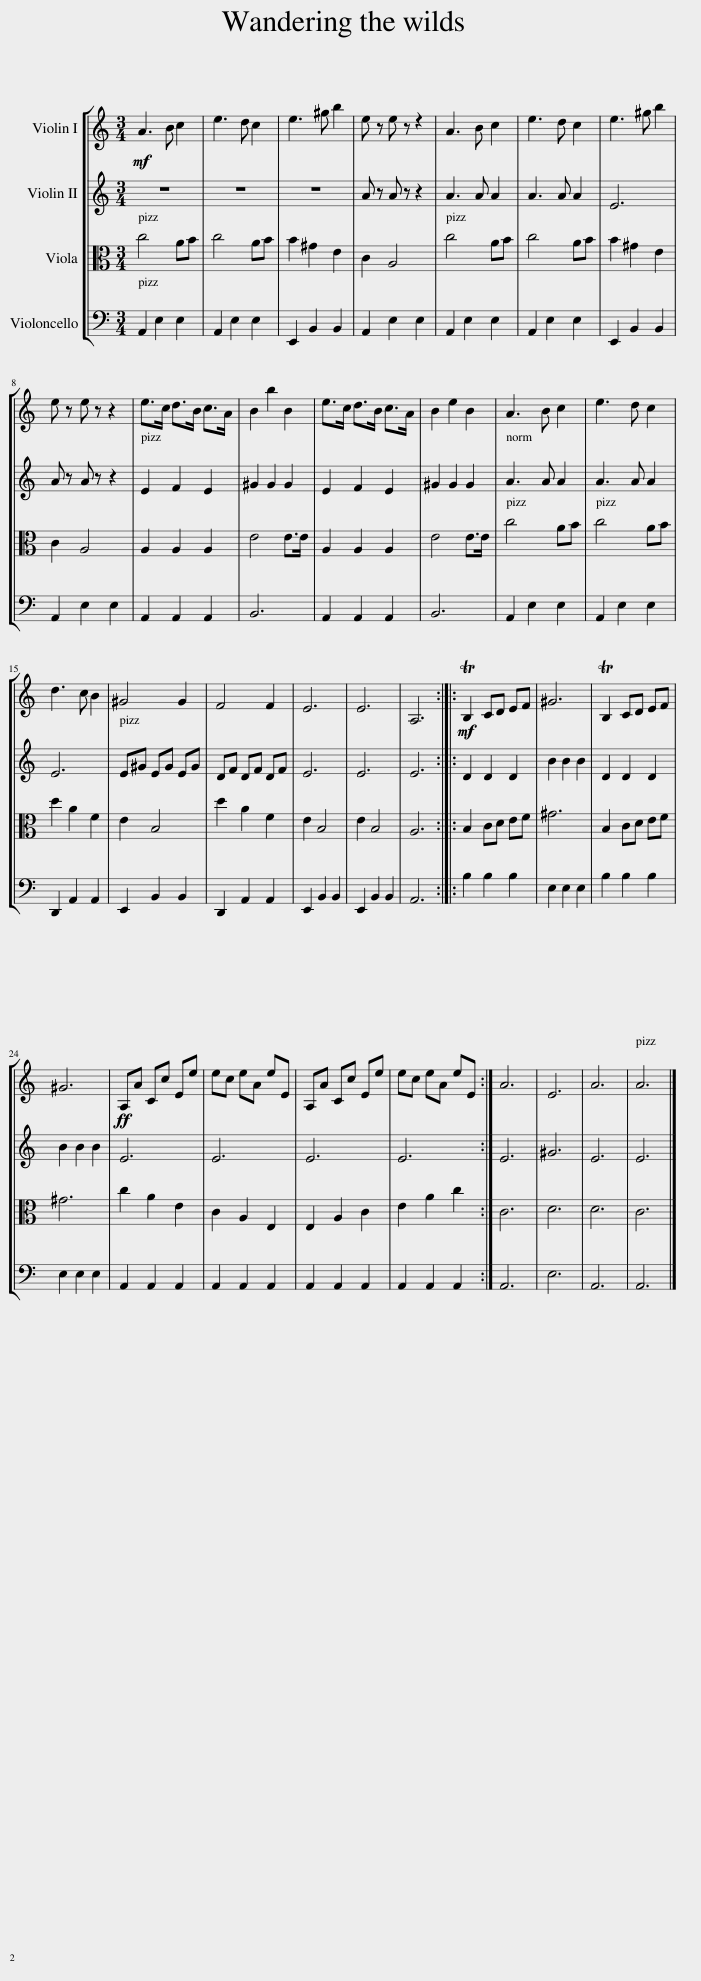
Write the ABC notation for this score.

X:1
%%score [ 1 2 3 4 ]
L:1/8
M:3/4
I:linebreak $
K:C
V:1 treble
V:2 treble
V:3 alto
V:4 bass
V:1
!mf! A3 B c2 | e3 d c2 | e3 ^g b2 | e z e z z2 | A3 B c2 | %5
 e3 d c2 | e3 ^g b2 |$ e z e z z2 | e>c d>B c>A | B2 b2 B2 | %10
 e>c d>B c>A | B2 e2 B2 | A3 B c2 | e3 d c2 |$ d3 c B2 | %15
 ^G4 G2 | F4 F2 | E6 | E6 | A,6 :: %20
!mf! TB,2 CD EF | ^G6 | TB,2 CD EF |$ ^G6 |!ff! A,A Cc Ee | %25
 ec eA eE | A,A Cc Ee | ec eA eE :| A6 | E6 | %30
 A6 | A6 |] %32
V:2
 z6 | z6 | z6 | A z A z z2 | A3 A A2 | %5
 A3 A A2 | E6 |$ A z A z z2 | E2 F2 E2 | ^G2 G2 G2 | %10
 E2 F2 E2 | ^G2 G2 G2 | A3 A A2 | A3 A A2 |$ E6 | %15
 E^G EG EG | DF DF DF | E6 | E6 | E6 :: %20
 D2 D2 D2 | B2 B2 B2 | D2 D2 D2 |$ B2 B2 B2 | E6 | %25
 E6 | E6 | E6 :| E6 | ^G6 | %30
 E6 | E6 |] %32
V:3
 c4 AB | c4 AB | B2 ^G2 E2 | C2 A,4 | c4 AB | %5
 c4 AB | B2 ^G2 E2 |$ C2 A,4 | A,2 A,2 A,2 | E4 E>E | %10
 A,2 A,2 A,2 | E4 E>E | c4 AB | c4 AB |$ d2 A2 F2 | %15
 E2 B,4 | d2 A2 F2 | E2 B,4 | E2 B,4 | A,6 :: %20
 B,2 CD EF | ^G6 | B,2 CD EF |$ ^G6 | c2 A2 E2 | %25
 C2 A,2 E,2 | E,2 A,2 C2 | E2 A2 c2 :| C6 | D6 | %30
 D6 | C6 |] %32
V:4
 A,,2 E,2 E,2 | A,,2 E,2 E,2 | E,,2 B,,2 B,,2 | A,,2 E,2 E,2 | A,,2 E,2 E,2 | %5
 A,,2 E,2 E,2 | E,,2 B,,2 B,,2 |$ A,,2 E,2 E,2 | A,,2 A,,2 A,,2 | B,,6 | %10
 A,,2 A,,2 A,,2 | B,,6 | A,,2 E,2 E,2 | A,,2 E,2 E,2 |$ D,,2 A,,2 A,,2 | %15
 E,,2 B,,2 B,,2 | D,,2 A,,2 A,,2 | E,,2 B,,2 B,,2 | E,,2 B,,2 B,,2 | A,,6 :: %20
 B,2 B,2 B,2 | E,2 E,2 E,2 | B,2 B,2 B,2 |$ E,2 E,2 E,2 | A,,2 A,,2 A,,2 | %25
 A,,2 A,,2 A,,2 | A,,2 A,,2 A,,2 | A,,2 A,,2 A,,2 :| A,,6 | E,6 | %30
 A,,6 | A,,6 |] %32
